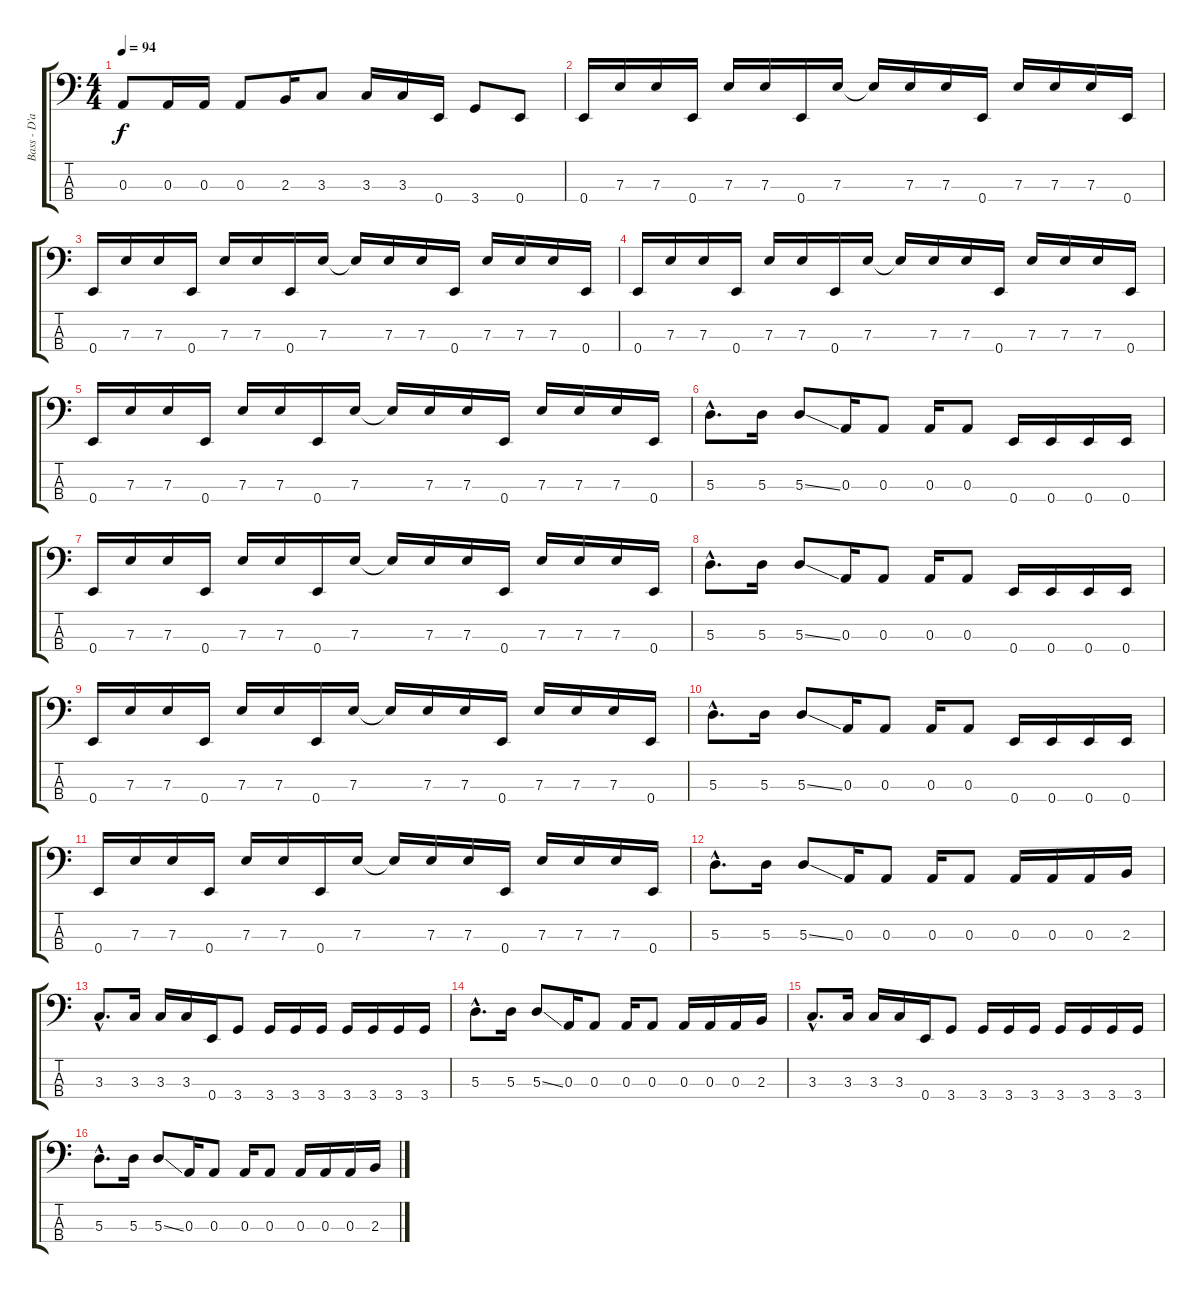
\track ("Bass - D'arcy" "Bass - D'a") {instrument electricbasspick}
\staff {score tabs}
\tuning (G2 D2 A1 E1) {hide}
\ts (4 4)
\tempo 94
\clef f4
\ks c
0.3.8{dy f} 0.3.16 0.3.16 0.3.8 2.3.16 3.3.8 3.3.16 3.3.16 0.4.16 3.4.8 0.4.8 |
0.4.16 7.3.16 7.3.16 0.4.16 7.3.16 7.3.16 0.4.16 7.3.16 7.3{t}.16 7.3.16 7.3.16 0.4.16 7.3.16 7.3.16 7.3.16 0.4.16 |
0.4.16 7.3.16 7.3.16 0.4.16 7.3.16 7.3.16 0.4.16 7.3.16 7.3{t}.16 7.3.16 7.3.16 0.4.16 7.3.16 7.3.16 7.3.16 0.4.16 |
0.4.16 7.3.16 7.3.16 0.4.16 7.3.16 7.3.16 0.4.16 7.3.16 7.3{t}.16 7.3.16 7.3.16 0.4.16 7.3.16 7.3.16 7.3.16 0.4.16 |
0.4.16 7.3.16 7.3.16 0.4.16 7.3.16 7.3.16 0.4.16 7.3.16 7.3{t}.16 7.3.16 7.3.16 0.4.16 7.3.16 7.3.16 7.3.16 0.4.16 |
5.3{hac}.8{d} 5.3.16 5.3{ss}.8 0.3.16 0.3.8 0.3.16 0.3.8 0.4.16 0.4.16 0.4.16 0.4.16 |
0.4.16 7.3.16 7.3.16 0.4.16 7.3.16 7.3.16 0.4.16 7.3.16 7.3{t}.16 7.3.16 7.3.16 0.4.16 7.3.16 7.3.16 7.3.16 0.4.16 |
5.3{hac}.8{d} 5.3.16 5.3{ss}.8 0.3.16 0.3.8 0.3.16 0.3.8 0.4.16 0.4.16 0.4.16 0.4.16 |
0.4.16 7.3.16 7.3.16 0.4.16 7.3.16 7.3.16 0.4.16 7.3.16 7.3{t}.16 7.3.16 7.3.16 0.4.16 7.3.16 7.3.16 7.3.16 0.4.16 |
5.3{hac}.8{d} 5.3.16 5.3{ss}.8 0.3.16 0.3.8 0.3.16 0.3.8 0.4.16 0.4.16 0.4.16 0.4.16 |
0.4.16 7.3.16 7.3.16 0.4.16 7.3.16 7.3.16 0.4.16 7.3.16 7.3{t}.16 7.3.16 7.3.16 0.4.16 7.3.16 7.3.16 7.3.16 0.4.16 |
5.3{hac}.8{d} 5.3.16 5.3{ss}.8 0.3.16 0.3.8 0.3.16 0.3.8 0.3.16 0.3.16 0.3.16 2.3.16 |
3.3{hac}.8{d} 3.3.16 3.3.16 3.3.16 0.4.16 3.4.8 3.4.16 3.4.16 3.4.16 3.4.16 3.4.16 3.4.16 3.4.16 |
5.3{hac}.8{d} 5.3.16 5.3{ss}.8 0.3.16 0.3.8 0.3.16 0.3.8 0.3.16 0.3.16 0.3.16 2.3.16 |
3.3{hac}.8{d} 3.3.16 3.3.16 3.3.16 0.4.16 3.4.8 3.4.16 3.4.16 3.4.16 3.4.16 3.4.16 3.4.16 3.4.16 |
5.3{hac}.8{d} 5.3.16 5.3{ss}.8 0.3.16 0.3.8 0.3.16 0.3.8 0.3.16 0.3.16 0.3.16 2.3.16
